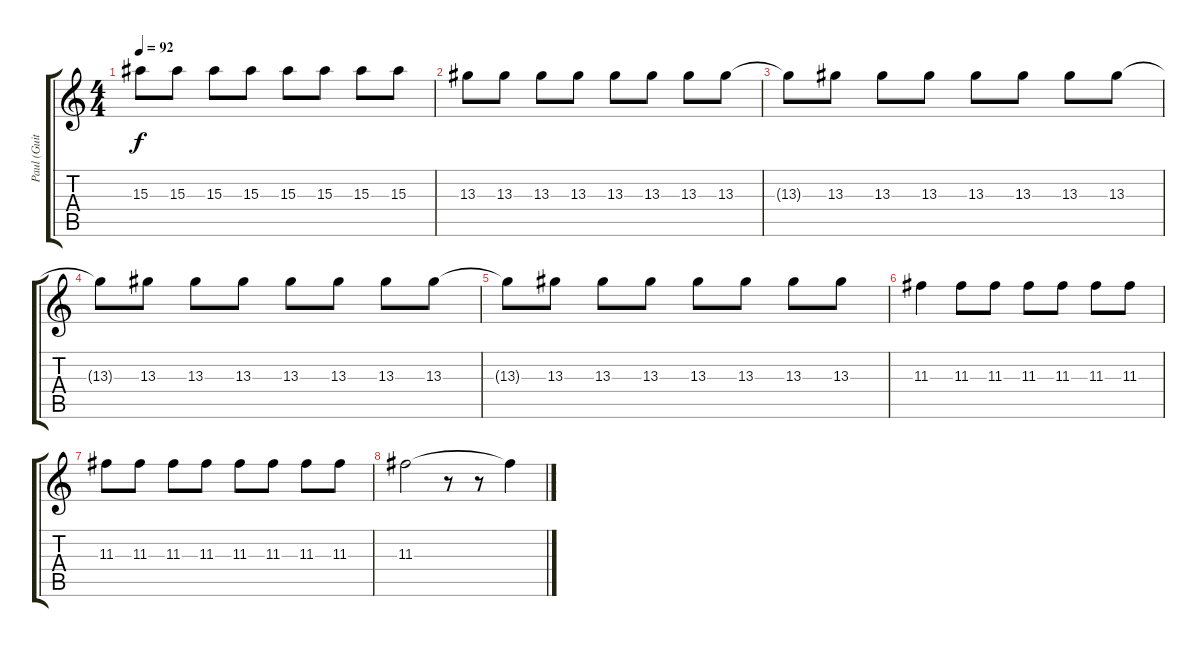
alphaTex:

\track ("Paul (Guitar 1)" "Paul (Guit") {instrument distortionguitar}
\staff {score tabs}
\tuning (E4 B3 G3 D3 A2 E2) {hide}
\ts (4 4)
\tempo 92
\clef g2
\ks c
15.3{t}.8{dy f} 15.3.8 15.3.8 15.3.8 15.3.8 15.3.8 15.3.8 15.3.8 |
13.3.8 13.3.8 13.3.8 13.3.8 13.3.8 13.3.8 13.3.8 13.3.8 |
13.3{t}.8 13.3.8 13.3.8 13.3.8 13.3.8 13.3.8 13.3.8 13.3.8 |
13.3{t}.8 13.3.8 13.3.8 13.3.8 13.3.8 13.3.8 13.3.8 13.3.8 |
13.3{t}.8 13.3.8 13.3.8 13.3.8 13.3.8 13.3.8 13.3.8 13.3.8 |
11.3.4 11.3.8 11.3.8 11.3.8 11.3.8 11.3.8 11.3.8 |
11.3.8 11.3.8 11.3.8 11.3.8 11.3.8 11.3.8 11.3.8 11.3.8 |
11.3.2 r.8 r.8 11.3{t}.4
